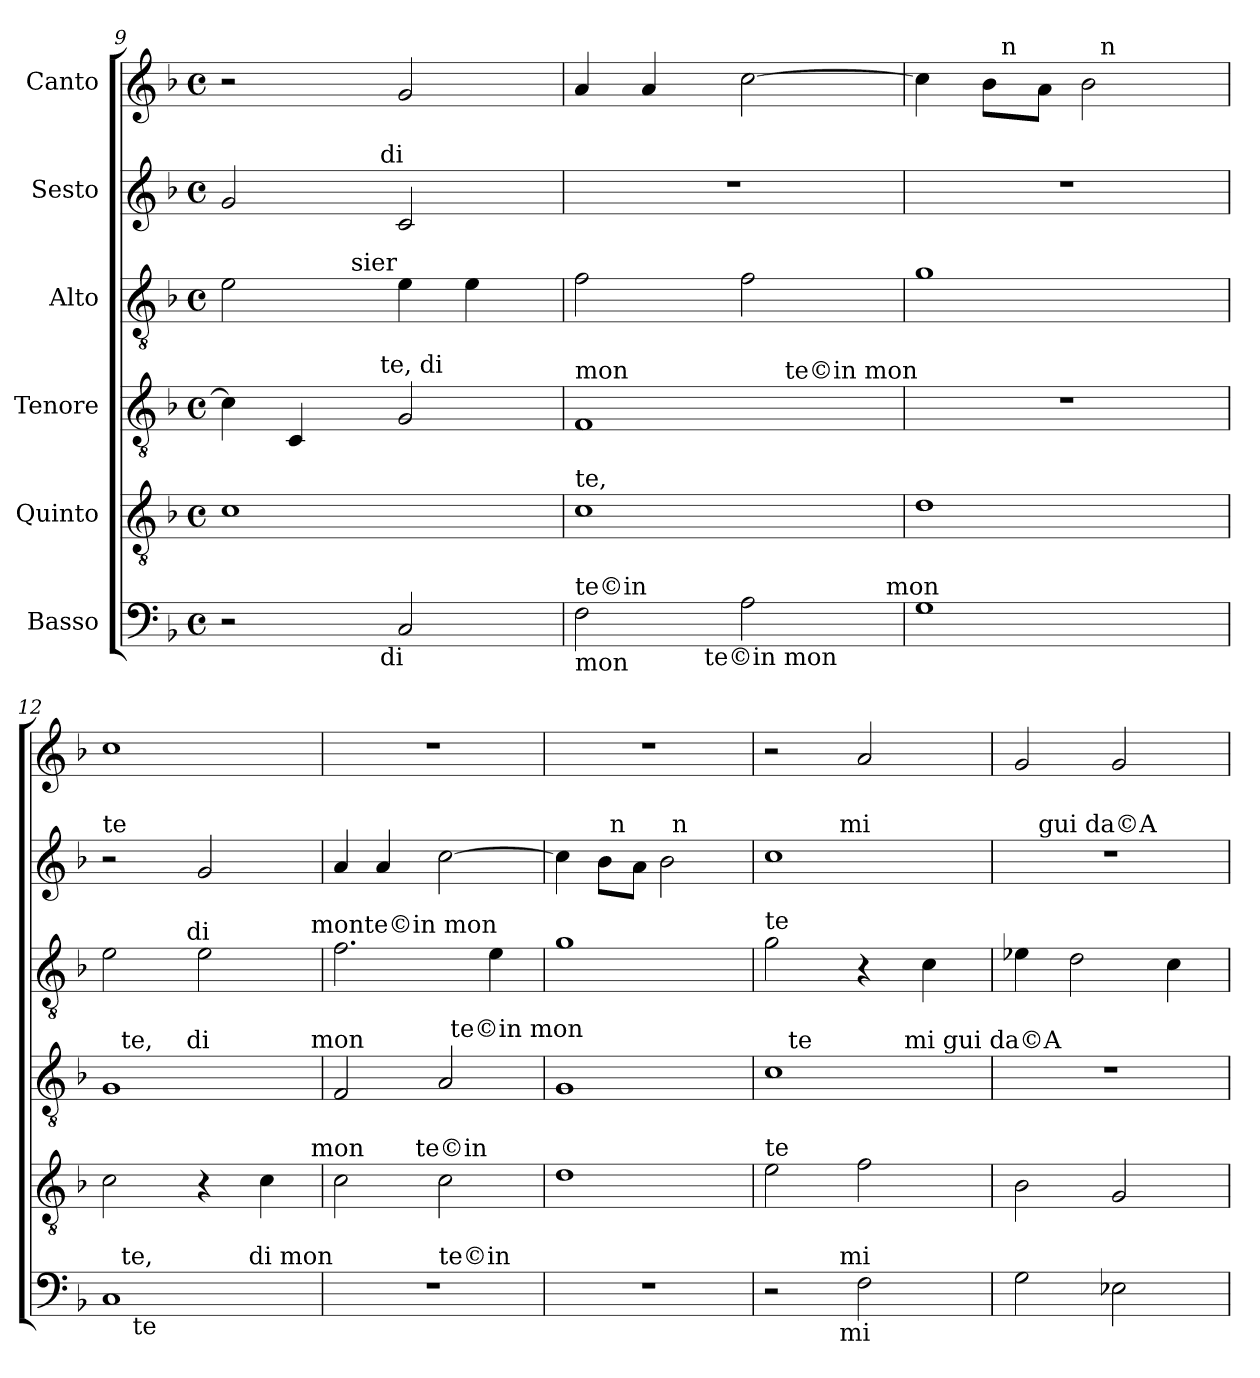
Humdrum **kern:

**kern	**kern	**kern	**kern	**kern	**kern
*part6	*part5	*part4	*part3	*part2	*part1
*staff6	*staff5	*staff4	*staff3	*staff2	*staff1
*I"Basso	*I"Quinto	*I"Tenore	*I"Alto	*I"Sesto	*I"Canto
*clefF4	*clefGv2	*clefGv2	*clefGv2	*clefG2	*clefG2
*ITrd7c12	*	*	*	*	*
*k[b-]	*k[b-]	*k[b-]	*k[b-]	*k[b-]	*k[b-]
*F:	*F:	*F:	*F:	*F:	*F:
*M4/4	*M4/4	*M4/4	*M4/4	*M4/4	*M4/4
*met(c)	*met(c)	*met(c)	*met(c)	*met(c)	*met(c)
=9	=9	=9	=9	=9	=9
*^	*	*^	*^	*^	*
2r	4...ryy	1c	4c\]	4...ryy	2e\	4ryy	2g/	4...ryy	2r
.	.	.	4C/	.	.	8ryy	.	.	.
.	.	.	.	.	.	32ryy	.	.	.
!	!	!	!	!	!	!LO:TX:a:t=sier	!	!	!
.	.	.	.	.	.	2ryy	.	.	.
!	!	!	!	!	!	!	!	!LO:TX:a:t=di	!
!	!	!	!	!LO:TX:a:t=te, di	!	!	!	!	!
!	!LO:TX:b:t=di	!	!	!	!	!	!	!	!
.	2ryy	.	.	2ryy	.	.	.	2ryy	.
2CC/	.	.	2G/	.	4e\	.	2c/	.	2g/
.	.	.	.	.	4e\	.	.	.	.
.	.	.	.	.	.	16.ryy	.	.	.
.	32ryy	.	.	32ryy	.	.	.	32ryy	.
!!LO:LB:g=z
=10	=10	=10	=10	=10	=10	=10	=10	=10	=10
!	!	!	!	!	!	!	!LO:TX:a:t=monte©in mon	!	!
!	!	!	!LO:TX:a:t=mon	!	!	!	!	!	!
!	!	!LO:TX:a:t=te,	!	!	!	!	!	!	!
!LO:TX:b:t=mon	!	!	!	!	!	!	!	!	!
!LO:TX:a:t=te©in	!	!	!	!	!	!	!	!	!
*	*	*	*	*	*v	*v	*	*	*
*	*^	*	*	*	*	*v	*v	*
2FF\	4ryy	2ryy	1c	1F	2ryy	2f\	1r	4a/
.	8ryy	.	.	.	.	.	.	4a/
.	32ryy	.	.	.	.	.	.	.
!	!LO:TX:b:t=te©in mon	!	!	!	!	!	!	!
.	2ryy	.	.	.	.	.	.	.
2AA\	.	4...ryy	.	.	8ryy	2f\	.	[>2cc\
!	!	!	!	!	!LO:TX:a:t=te©in mon	!	!	!
.	.	.	.	.	4.ryy	.	.	.
.	16.ryy	.	.	.	.	.	.	.
!	!	!LO:TX:a:t=mon	!	!	!	!	!	!
.	.	32ryy	.	.	.	.	.	.
*v	*v	*v	*	*v	*v	*	*	*
=11	=11	=11	=11	=11	=11
*	*	*	*	*	*^
*	*	*	*	*	*	*^
1GG	1d	1r	1g	1r	4cc\]	4ryy	2ryy
.	.	.	.	.	8b-\L	32ryy	.
!	!	!	!	!	!	!LO:TX:a:t=n	!
.	.	.	.	.	.	2ryy	.
.	.	.	.	.	8a\J	.	.
.	.	.	.	.	2b-\	.	32ryy
!	!	!	!	!	!	!	!LO:TX:a:t=n
.	.	.	.	.	.	.	4...ryy
.	.	.	.	.	.	8..ryy	.
=12	=12	=12	=12	=12	=12	=12	=12
!	!	!	!	!LO:TX:a:t=te	!	!	!
!	!LO:TX:a:t=di	!	!	!	!	!	!
*^	*^	*^	*^	*	*	*	*
*	*^	*	*	*	*^	*	*	*	*	*	*
*	*	*^	*	*	*	*	*	*	*	*	*v	*v	*v
1CC	16ryy	16.ryy	2ryy	2c\	2ryy	1G	16ryy	4...ryy	2e\	4...ryy	2r	1cc
!	!	!	!	!	!	!	!LO:TX:a:t=te,	!	!	!	!	!
!	!LO:TX:a:t=te,	!	!	!	!	!	!	!	!	!	!	!
.	2...ryy	.	.	.	.	.	2...ryy	.	.	.	.	.
!	!	!LO:TX:b:t=te	!	!	!	!	!	!	!	!	!	!
.	.	2ryy	.	.	.	.	.	.	.	.	.	.
!	!	!	!	!	!	!	!	!	!	!LO:TX:a:t=di	!	!
!	!	!	!	!	!	!	!	!LO:TX:a:t=di	!	!	!	!
.	.	.	.	.	.	.	.	2ryy	.	2ryy	.	.
.	.	.	8..ryy	4r	4...ryy	.	.	.	2e\	.	2g/	.
.	.	4ryy	.	.	.	.	.	.	.	.	.	.
!	!	!	!LO:TX:a:t=di mon	!	!	!	!	!	!	!	!	!
.	.	.	4ryy	.	.	.	.	.	.	.	.	.
.	.	.	.	4c\	.	.	.	.	.	.	.	.
.	.	8ryy	.	.	.	.	.	.	.	.	.	.
!	!	!	!	!	!	!	!	!	!	!LO:TX:a:t=monte©in mon	!	!
!	!	!	!	!	!	!	!	!LO:TX:a:t=mon	!	!	!	!
!	!	!	!	!	!LO:TX:a:t=mon	!	!	!	!	!	!	!
.	.	32ryy	32ryy	.	32ryy	.	.	32ryy	.	32ryy	.	.
*	*	*	*	*	*	*	*v	*v	*	*	*	*
*	*v	*v	*v	*	*	*	*	*v	*v	*	*
=13	=13	=13	=13	=13	=13	=13	=13	=13
1r	2ryy	2c\	4ryy	2F/	2ryy	2.f\	4a/	1r
.	.	.	8ryy	.	.	.	4a/	.
.	.	.	32ryy	.	.	.	.	.
!	!	!	!LO:TX:a:t=te©in	!	!	!	!	!
.	.	.	2ryy	.	.	.	.	.
!	!LO:TX:a:t=te©in	!	!	!	!	!	!	!
.	2ryy	2c\	.	2A/	32ryy	.	[>2cc\	.
!	!	!	!	!	!LO:TX:a:t=te©in mon	!	!	!
.	.	.	.	.	4...ryy	.	.	.
.	.	.	.	.	.	4e\	.	.
.	.	.	16.ryy	.	.	.	.	.
!	!	!LO:TX:a:t=mon	!	!	!	!	!	!
!LO:TX:a:t=mon	!	!	!	!	!	!	!	!
*v	*v	*	*	*v	*v	*	*	*
*	*v	*v	*	*	*	*
=14	=14	=14	=14	=14	=14
*	*	*	*	*^	*
*	*	*	*	*	*^	*
1r	1d	1G	1g	4cc\]	4ryy	2ryy	1r
.	.	.	.	8b-\L	32ryy	.	.
!	!	!	!	!	!LO:TX:a:t=n	!	!
.	.	.	.	.	2ryy	.	.
.	.	.	.	8a\J	.	.	.
.	.	.	.	2b-\	.	32ryy	.
!	!	!	!	!	!	!LO:TX:a:t=n	!
.	.	.	.	.	.	4...ryy	.
.	.	.	.	.	8..ryy	.	.
=15	=15	=15	=15	=15	=15	=15	=15
!	!	!	!LO:TX:a:t=te	!	!	!	!
!	!LO:TX:a:t=te	!	!	!	!	!	!
!LO:TX:a:t=te	!	!	!	!	!	!	!
*^	*	*^	*	*	*	*	*
*	*	*	*	*^	*	*	*v	*v	*
2r	4..ryy	2e\	1c	16.ryy	2ryy	2g\	1cc	4..ryy	2r
!	!	!	!	!LO:TX:a:t=te	!	!	!	!	!
.	.	.	.	2ryy	.	.	.	.	.
!	!	!	!	!	!	!	!	!LO:TX:a:t=mi	!
!	!LO:TX:b:t=mi	!	!	!	!	!	!	!	!
!	!LO:TX:a:t=mi	!	!	!	!	!	!	!	!
.	2ryy	.	.	.	.	.	.	2ryy	.
2FF\	.	2f\	.	.	8.ryy	4r	.	.	2a/
.	.	.	.	4ryy	.	.	.	.	.
!	!	!	!	!	!LO:TX:a:t=mi gui da©A	!	!	!	!
.	.	.	.	.	4ryy	.	.	.	.
.	.	.	.	.	.	4c\	.	.	.
.	.	.	.	8ryy	.	.	.	.	.
.	16ryy	.	.	.	16ryy	.	.	16ryy	.
.	.	.	.	32ryy	.	.	.	.	.
=16	=16	=16	=16	=16	=16	=16	=16	=16	=16
!LO:TX:b:t=gui da©A	!	!	!	!	!	!	!	!	!
!LO:TX:a:t=gui da©A	!	!	!	!	!	!	!	!	!
*v	*v	*	*v	*v	*v	*	*	*	*
2GG\	2B-\	1r	4e-X\	1r	16.ryy	2g/
!	!	!	!	!	!LO:TX:a:t=gui da©A	!
.	.	.	.	.	2ryy	.
.	.	.	2d\	.	.	.
2EE-X\	2G/	.	.	.	.	2g/
.	.	.	.	.	4ryy	.
.	.	.	4c\	.	.	.
.	.	.	.	.	8ryy	.
.	.	.	.	.	32ryy	.
*	*	*	*	*v	*v	*
=	=	=	=	=	=
*-	*-	*-	*-	*-	*-
